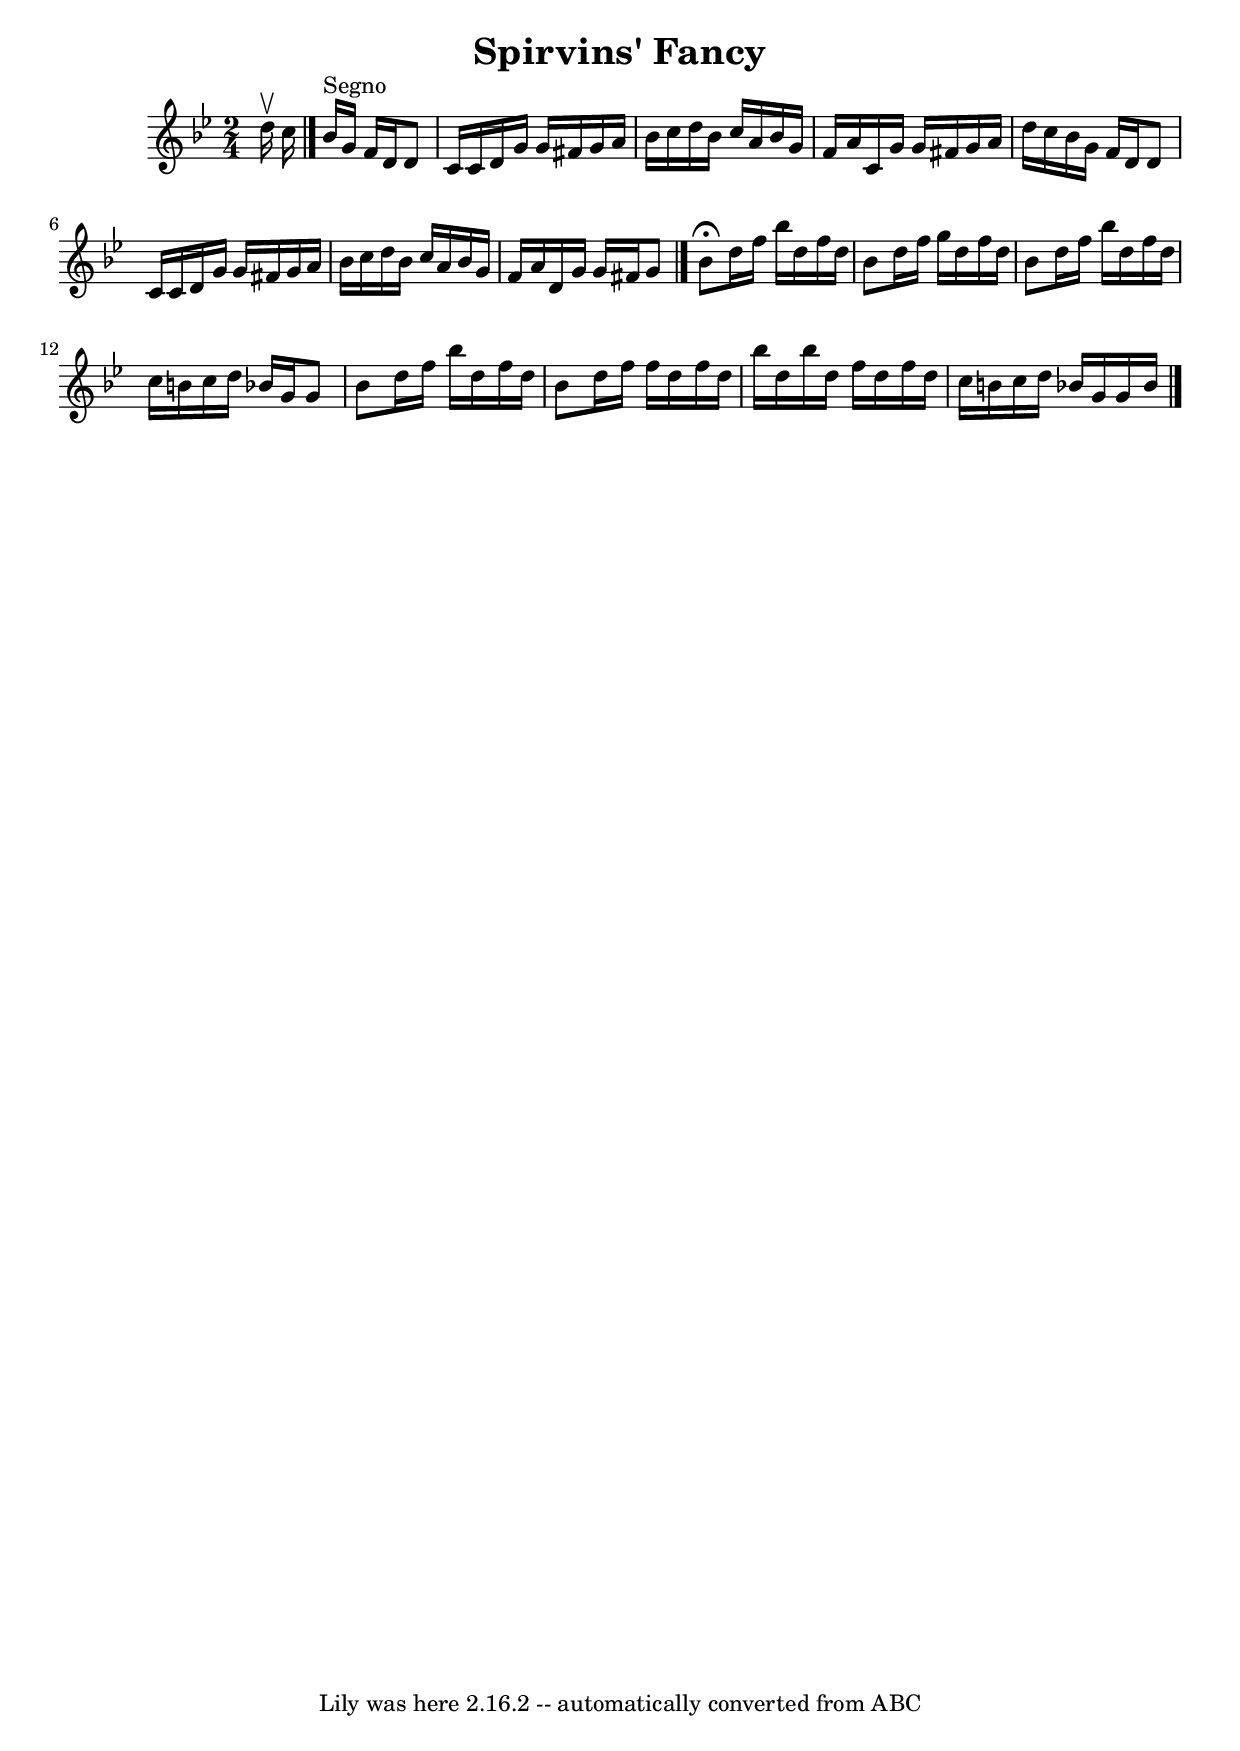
\version "2.16.2"
\include "Mammoth.ily"
\header {
  %% book = "Ryan's Mammoth Collection"
  crossRefNumber = "1"
  footnotes = ""
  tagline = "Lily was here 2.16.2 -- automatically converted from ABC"
  title = "Spirvins' Fancy"

}
voicedefault =  {


  \time 2/4 
  \key g \minor
  d''16^\upbow c''16    \bar "|." bes'16^"Segno"  
  g'16 f'16 d'16 d'8 c'16 c'16  |
  d'16 g'16 g'16   
  fis'16 g'16 a'16 bes'16 c''16  |
  d''16 bes'16 c''16 
  a'16 bes'16 g'16 f'16 a'16  |
  c'16 g'16 g'16    
  fis'16 g'16 a'16 d''16 c''16  |
  bes'16 g'16 f'16   
  d'16 d'8 c'16 c'16  |
  d'16 g'16 g'16 fis'16 g'16 
  a'16 bes'16 c''16  |
  d''16 bes'16 c''16 a'16    
  bes'16 g'16 f'16 a'16  |
  d'16 g'16 g'16 fis'16    
  g'8    \bar "|." bes'8^\fermata d''16 f''16 bes''16 d''16    
  f''16 d''16  |
  bes'8 d''16 f''16 g''16 d''16 f''16   
  d''16  |
  bes'8 d''16 f''16 bes''16 d''16 f''16    
  d''16  |
  c''16 b'16 c''16 d''16 bes'!16 g'16 g'8   |
  bes'8 d''16 f''16 bes''16 d''16 f''16 d''16   |
  bes'8 d''16 f''16 f''16 d''16 f''16 d''16   |
  bes''16 d''16 bes''16 d''16 f''16 d''16 f''16    
  d''16  |
  c''16 b'16 c''16 d''16 bes'!16 g'16 g'16    
  bes'16    \bar "|."   

}

\score{
  <<

    \context Staff="default"
    {
      \voicedefault 
      
    }

  >>
  \layout {
    
  }
  \midi {
  }

}
